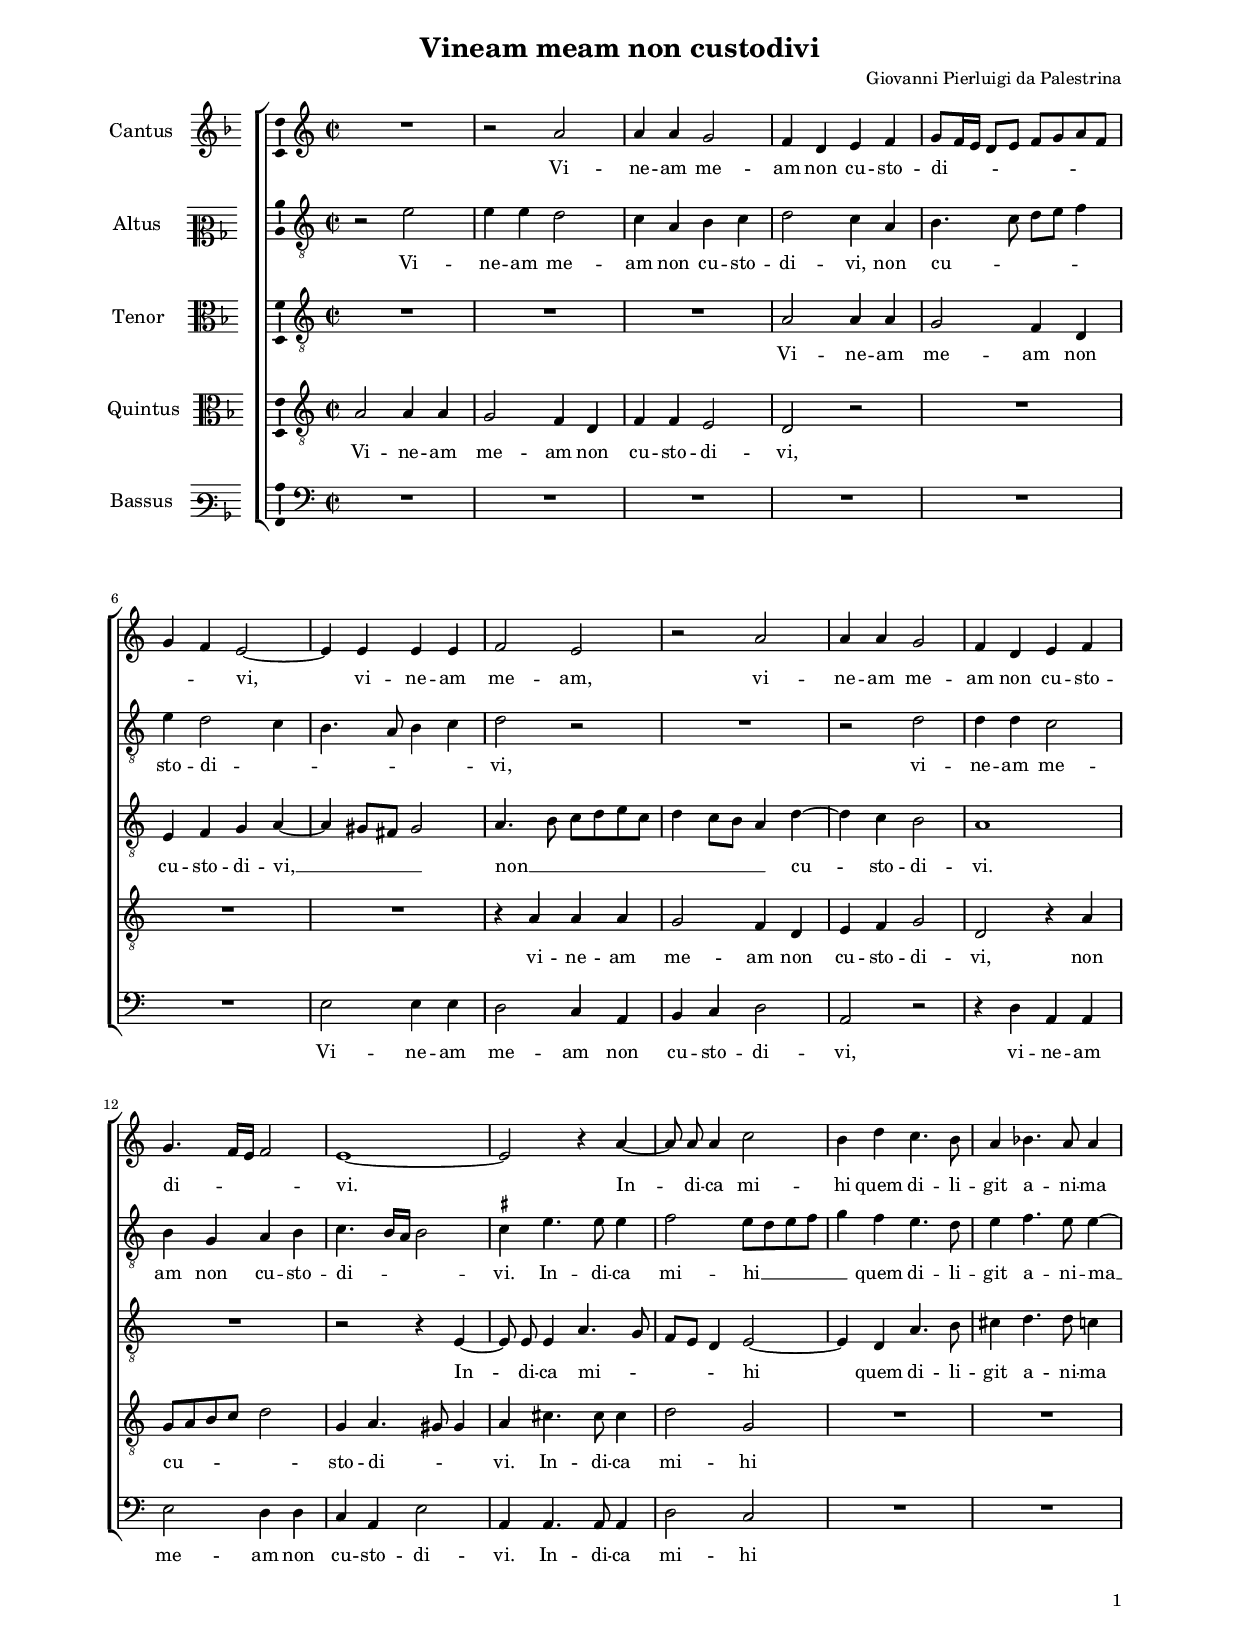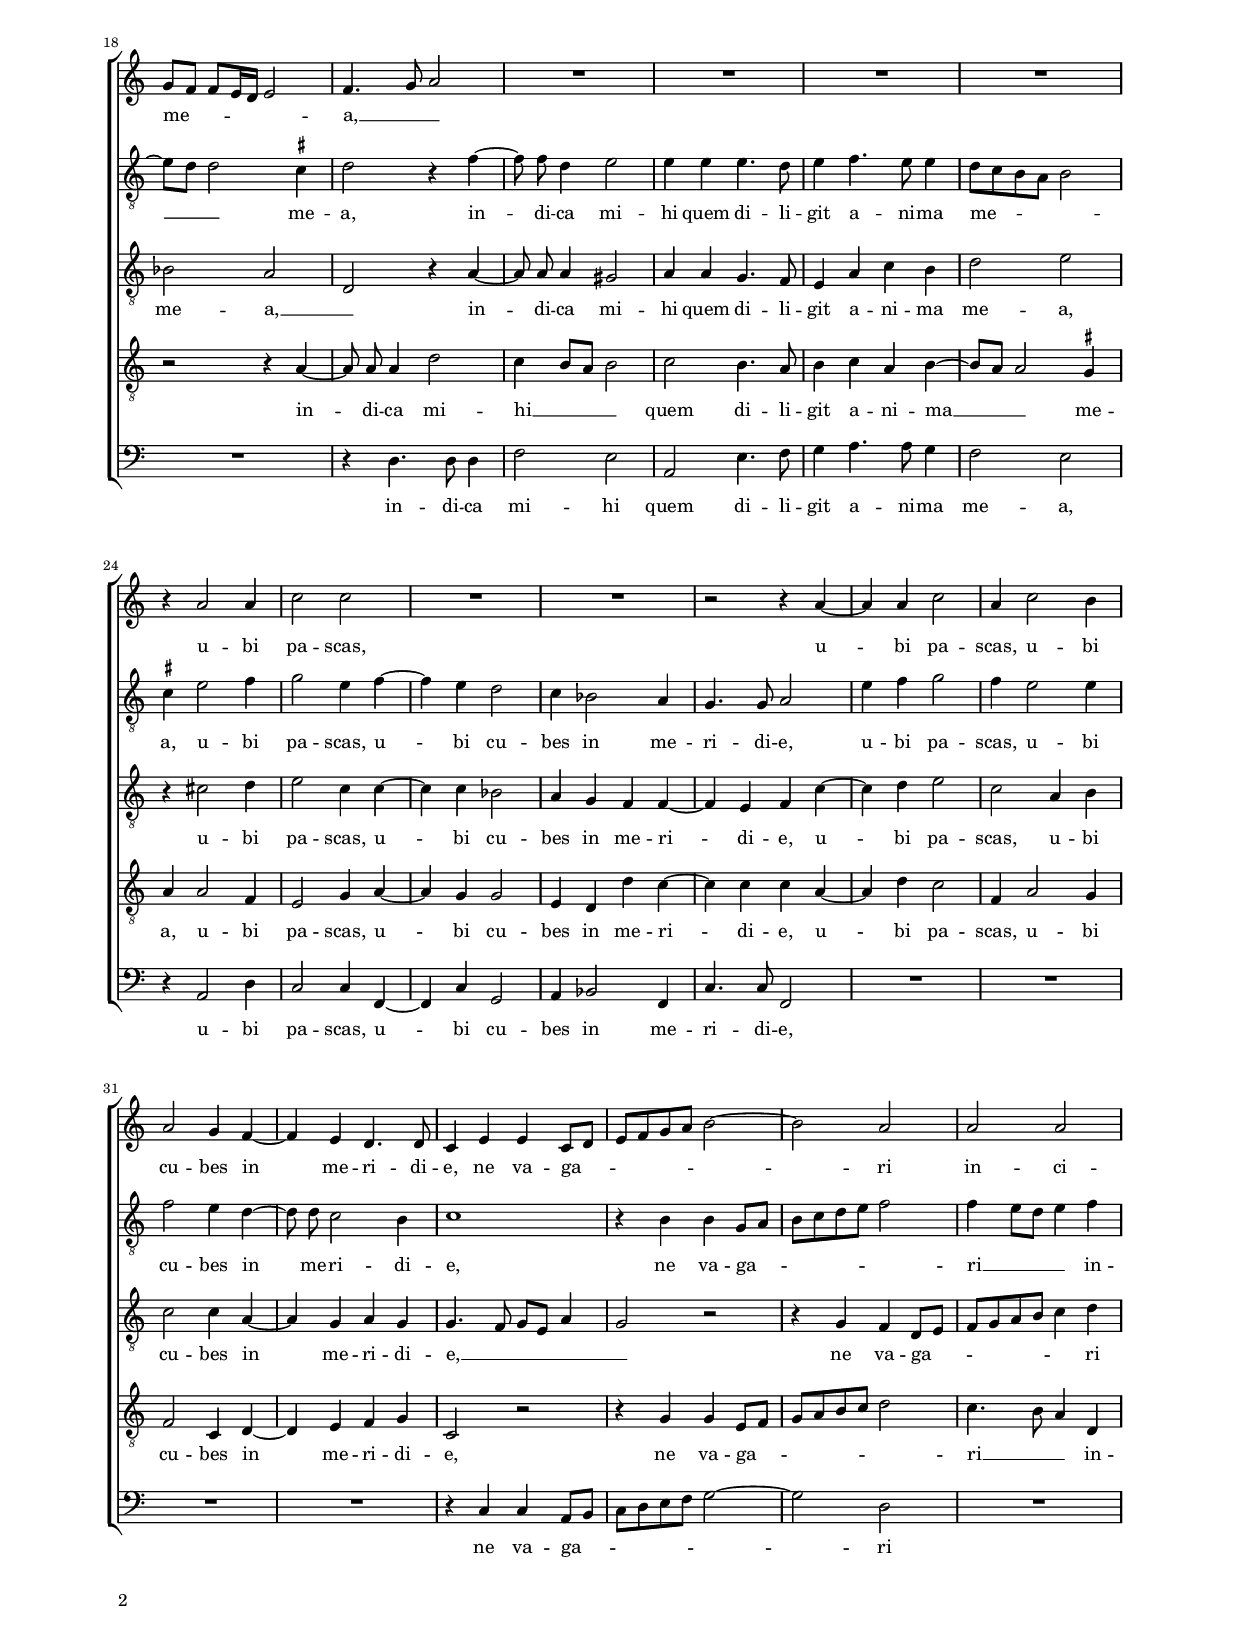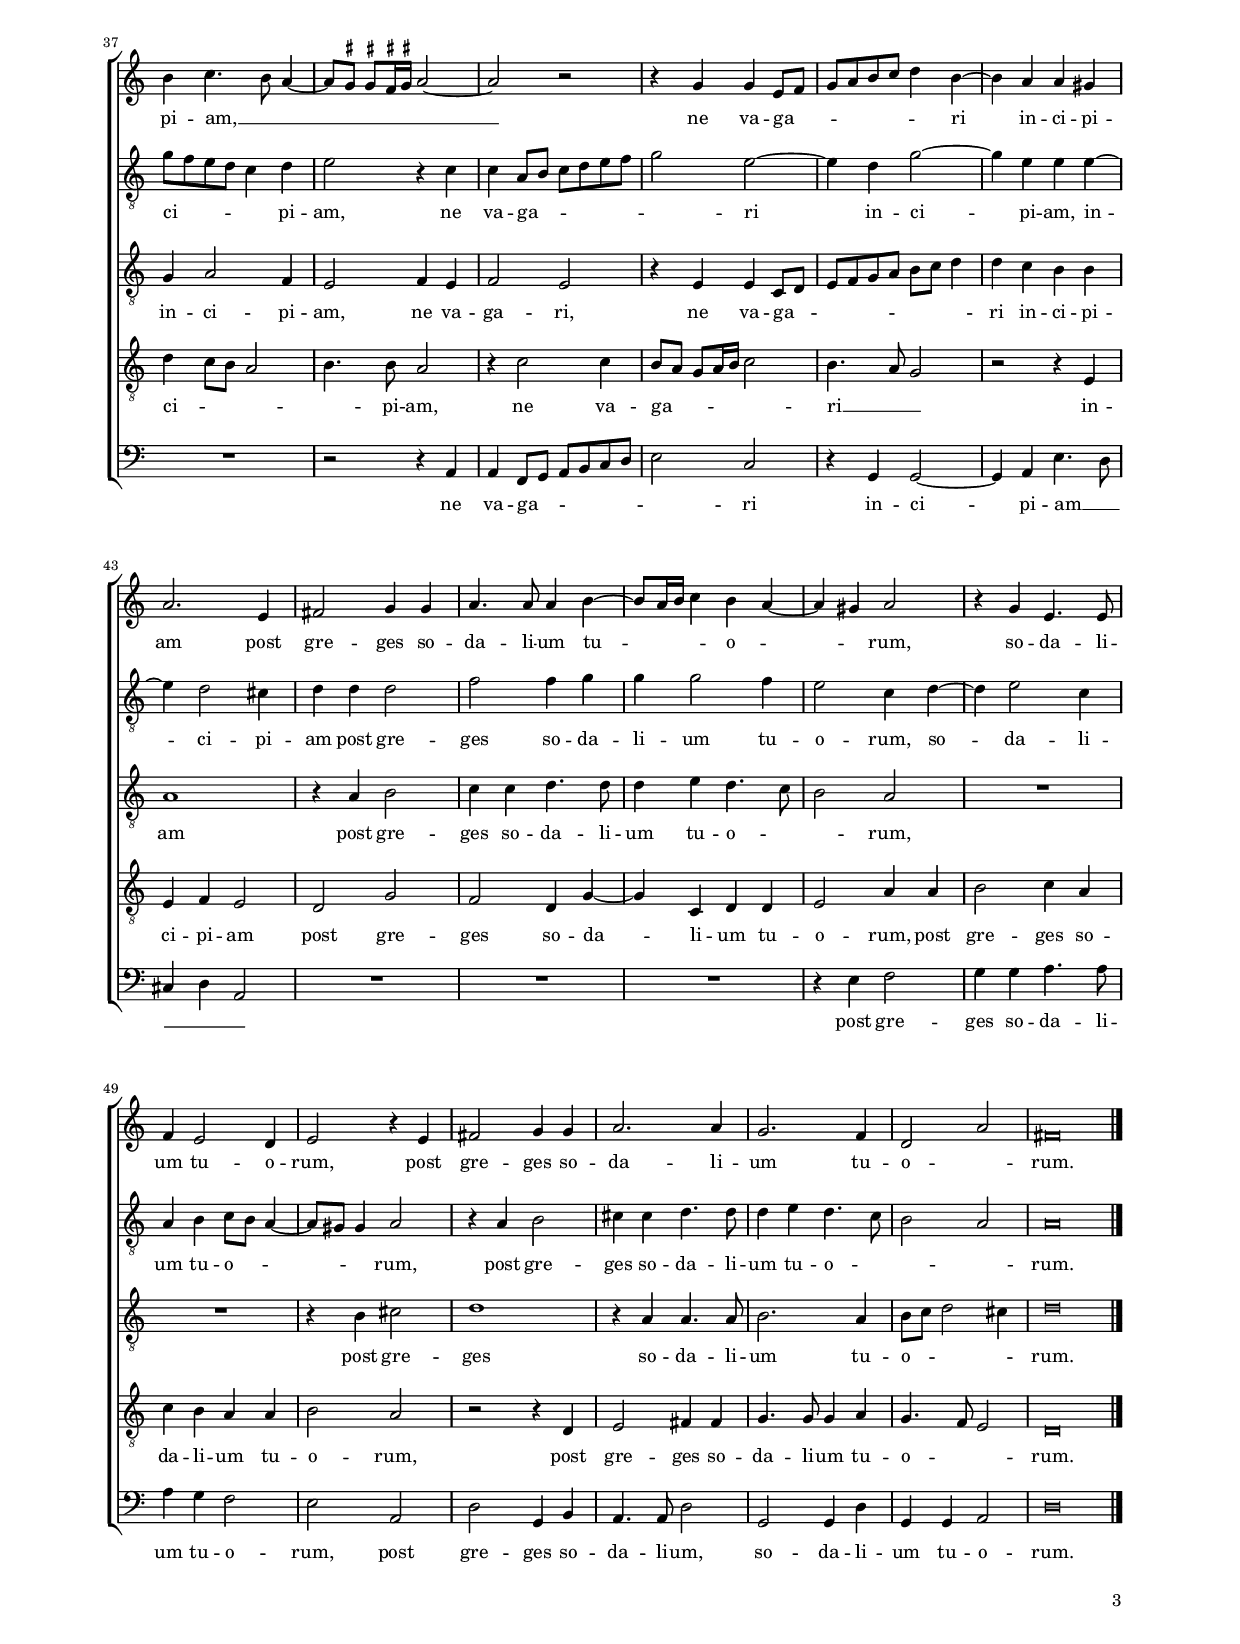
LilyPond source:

\header
{
  title="Vineam meam non custodivi"
  composer="Giovanni Pierluigi da Palestrina"
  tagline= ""
}

\version "2.24.1"
\language deutsch
#(set-global-staff-size 15)
% #(set-default-paper-size "letter")
#(ly:set-option 'point-and-click #f)


\paper
	{
	top-margin = 1.8 \cm
	bottom-margin = 1.2 \cm
	left-margin = 2 \cm
	right-margin = 2 \cm
	ragged-bottom = ##f
	ragged-last-bottom = ##f
	print-page-number = ##f
	system-system-spacing = #'((basic-distance . 17) (minimum-distance . 14) (padding . 5) (strechability . 150))
	oddFooterMarkup=\markup   \fill-line { "" \fromproperty #'page:page-number-string }
	evenFooterMarkup=\markup  \fill-line { \fromproperty #'page:page-number-string "" }
	last-bottom-spacing = #'((basic-distance . 12) (minimum-distance . 7) (padding . 4))
	systems-per-page = 3
	page-count = 3
%	min-systems-per-page = 3
	markup-system-spacing.basic-distance = #12
%	print-all-headers = ##t
%	print-first-page-number = ##t
%	first-page-number = 1
	}

	
global = {
	\key f \major
	\time 2/2
	\set Score.tempoHideNote = ##t
	\tempo 4 = 95
	\skip 1*54
	\set Score.measureLength = #(ly:make-moment 2/1)
	\skip 1*2 \bar "|."
	}

	ficta = { \once \set suggestAccidentals = ##t }

	forget = #(define-music-function (music) (ly:music?) #{
		\accidentalStyle forget
		$music
		\accidentalStyle default
		#})


incipitcantus = \markup { \score {
	{
	\set Staff.instrumentName = \markup { \fontsize #1 "Cantus" }
	\key f \major
	\clef violin
	s4 \bar ""
	}
	\layout  {
	raggedright = ##t
	indent = 1.6 \cm
	line-width = 2.2\cm
	\context { \Staff \remove Time_signature_engraver }
	\override Staff.Clef.Y-extent = #'(0 . 0)
	}} \hspace #1 }

      
incipitaltus = \markup { \score {
	{
	\set Staff.instrumentName = \markup { \fontsize #1 "Altus" }
	\key f \major
	\clef mezzosoprano
	s4 \bar ""
	}
	\layout  {
	raggedright = ##t
	indent = 1.6 \cm
	line-width = 2.2\cm
	\context { \Staff \remove Time_signature_engraver }
	\override Staff.Clef.Y-extent = #'(0 . 0)
	}} \hspace #1 }


incipittenor = \markup { \score {
	{
	\set Staff.instrumentName = \markup { \fontsize #1 "Tenor" }
	\key f \major
	\clef alto
	s4 \bar ""
	}
	\layout  {
	raggedright = ##t
	indent = 1.6 \cm
	line-width = 2.2\cm
	\context { \Staff \remove Time_signature_engraver }
	\override Staff.Clef.Y-extent = #'(0 . 0)
	}} \hspace #1 }
      
      
incipitquintus = \markup { \score {
	{
	\set Staff.instrumentName = \markup { \fontsize #1 "Quintus" }
	\key f \major
	\clef alto
	s4 \bar ""
	}
	\layout  {
	raggedright = ##t
	indent = 1.6 \cm
	line-width = 2.2\cm
	\context { \Staff \remove Time_signature_engraver }
	\override Staff.Clef.Y-extent = #'(0 . 0)
	}} \hspace #1 }
      
      
incipitbassus = \markup { \score {
	{
	\set Staff.instrumentName = \markup { \fontsize #1 "Bassus" }
	\key f \major
	\clef varbaritone
	s4 \bar ""
	}
	\layout  {
	raggedright = ##t
	indent = 1.6 \cm
	line-width = 2.2\cm
	\context { \Staff \remove Time_signature_engraver }
	\override Staff.Clef.Y-extent = #'(0 . 0)
	}} \hspace #1 }


cantus =  \relative c''
	{
	R1
	r2 d
	d4 d c2
	b4 g a b
%5
	c8[ b16 a] g8 a b[ c d b] |
	c4 b a2~
	a4 a a a
	b2 a
	r2 d
%10
	d4 d c2 |
	b4 g a b
	c4. b16 a b2
	a1~
	a2 r4 \autoBeamOff d~
%15
	d8 d \autoBeamOn d4 f2 |
	e4 g f4. e8
	d4 es4. d8 d4
	c8 b b [ a16 g] a2
	b4. c8 d2
%20
	R1 |
	R1
	R1
	R1
	r4 d2 d4
%25
	f2 f |
	R1
	R1
	r2 r4 d~
	d4 d f2
%30
	d4 f2 e4 |
	d2 c4 b~
	b4 a g4. g8
	f4 a a f8 g
	a8 b c d e2~
%35
	e2 d |
	d2 d
	e4 f4. e8 d4~
	d8 \ficta cis \ficta cis![ \ficta h16 \ficta cis!] d2~
	d2 r
%40
	r4 c c a8 b |
	c8 d e f g4 e~
	e4 d d cis
	d2. a4
	h2 c4 c
%45
	d4. d8 d4 e4~ |
	e8 d16 e f4 e d~
	d4 cis d2
	r4 c a4. a8
	b4 a2 g4
%50
	a2 r4 a |
	h2 c4 c
	d2. d4
	c2. b4
	g2 d'
%55
	h\breve |
	}


altus =  \relative c'
	{
	r2 a'
	a4 a g2
	f4 d e f
	g2 f4 d
%5
	e4. f8 g a b4 |
	a4 g2 f4
	e4. d8 e4 f
	g2 r
	R1
%10
	r2 g |
	g4 g f2
	e4 c d e
	f4. e16 d e2
	\ficta fis4 a4. a8 a4
%15
	b2 a8 g a b |
	c4 b a4. g8
	a4 b4. a8 a4~
	a8 g g2 \ficta fis4
	g2 r4 \autoBeamOff b~
%20
	b8 b \autoBeamOn g4 a2 |
	a4 a a4. g8
	a4 b4. a8 a4
	g8 f e d e2
	\ficta fis4 a2 b4
%25
	c2 a4 b~ |
	b4 a g2
	f4 es2 d4
	c4. c8 d2
	a'4 b c2
%30
	b4 a2 a4 |
	b2 a4 \autoBeamOff g~ |
	g8 g \autoBeamOn f2 e4
	f1
	r4 e e c8 d
%35
	e8 f g a b2 |
	b4 a8 g a4 b
	c8 b a g f4 g
	a2 r4 f
	f4 d8 e f g a b
%40
	c2 a~ |
	a4 g c2~
	c4 a a a~
	a4 g2 fis4
	g4 g g2
%45
	b2 b4 c |
	c4 c2 b4
	a2 f4 g~
	g4 a2 f4
	d4 e f8 e d4~
%50
	d8 cis cis4 d2 |
	r4 d e2
	fis4 fis g4. g8
	g4 a g4. f8
	e2 d
%55
	d\breve |
	}


tenor =  \relative c'
	{
	R1
	R1
	R1
	d2 d4 d
%5
	c2 b4 g |
	a4 b c d~
	d4 cis8 h cis2
	d4. e8 f g a f
	g4 f8 e d4 g~
%10
	g4 f e2 |
	d1
	R1
	r2 r4 a~
	\autoBeamOff a8 a \autoBeamOn a4 d4. c8
%15
	b8 a g4 a2~ |
	a4 g d'4. e8
	fis4 g4. g8 f4
	es2 d
	g,2 r4 d'~
%20
	\autoBeamOff d8 d \autoBeamOn d4 cis2 |
	d4 d c4. b8
	a4 d f e
	g2 a
	r4 fis2 g4
%25
	a2 f4 f~ |
	f4 f es2
	d4 c b b~
	b4 a b f'~
	f4 g a2
%30
	f2 d4 e |
	f2 f4 d~
	d4 c d c
	c4. b8 c a d4
	c2 r
%35
	r4 c b g8 a |
	b8 c d e f4 g
	c,4 d2 b4
	a2 b4 a
	b2 a
%40
	r4 a a f8 g |
	a8 b c d e8 f g4
	g4 f e e
	d1
	r4 d e2
%45
	f4 f g4. g8 |
	g4 a g4. f8
	e2 d
	R1
	R1
%50
	r4 e fis2 |
	g1
	r4 d d4. d8
	e2. d4
	e8 f g2 fis4
%55
	g\breve |
	}


quintus  =  \relative c'
	{
	d2 d4 d
	c2 b4 g
	b4 b a2
	g2 r
%5
	R1 |
	R1
	R1
	r4 d' d d
	c2 b4 g
%10
	a4 b c2 |
	g2 r4 d'
	c8 d e f g2
	c,4 d4. cis8 cis4
	d4 fis4. fis8 fis4
%15
	g2 c, |
	R1
	R1
	r2 r4 \autoBeamOff d~
	d8 d \autoBeamOn d4 g2
%20
	f4 e8 d e2 |
	f2 e4. d8
	e4 f d e~
	e8 d d2 \ficta cis4
	d4 d2 b4
%25
	a2 c4 d~ |
	d4 c c2
	a4 g g' f~
	f4 f f d~
	d4 g f2
%30
	b,4 d2 c4 |
	b2 f4 g~
	g4 a b c
	f,2 r
	r4 c' c a8 b
%35
	c8 d e f g2 |
	f4. e8 d4 g,
	g'4 f8 e d2
	e4. e8 d2
	r4 f2 f4
%40
	e8 d c[ d16 e] f2 |
	e4. d8 c2
	r2 r4 a
	a4 b a2
	g2 c
%45
	b2 g4 c~ |
	c4 f, g g
	a2 d4 d
	e2 f4 d
	f4 e d d
%50
	e2 d |
	r2 r4 g,
	a2 h4 h
	c4. c8 c4 d
	c4. b8 a2
%55
	g\breve |
	}


bassus  =  \relative c
	{
	R1
	R1
	R1
	R1
%5
	R1 |
	R1
	a'2 a4 a
	g2 f4 d
	e4 f g2
%10
	d2 r |
	r4 g d d
	a'2 g4 g
	f4 d a'2
	d,4 d4. d8 d4
%15
	g2 f |
	R1
	R1
	R1
	r4 g4. g8 g4
%20
	b2 a |
	d,2 a'4. b8
	c4 d4. d8 c4
	b2 a
	r4 d,2 g4
%25
	f2 f4 b,~ |
	b4 f' c2
	d4 es2 b4
	f'4. f8 b,2
	R1
%30
	R1 |
	R1
	R1
	r4 f' f d8 e
	f8 g a b c2~
%35
	c2 g |
	R1
	R1
	r2 r4 d
	d4 b8 c d e f g
%40
	a2 f |
	r4 c c2~
	c4 d a'4. g8
	fis4 g d2
	R1
%45
	R1 |
	R1
	r4 a' b2
	c4 c d4. d8
	d4 c b2
%50
	a2 d, |
	g2 c,4 e
	d4. d8 g2
	c,2 c4 g'
	c,4 c d2
%55
	g\breve |
	}


lyricscantus = \lyricmode {
	Vi -- ne -- am me -- am non cu -- sto -- di -- _ _ _ _ _ _ _ _ _ _ vi,
	vi -- ne -- am me -- am,
	vi -- ne -- am me -- am non cu -- sto -- di -- _ _ _ vi.
	In -- di -- ca mi -- hi quem di -- li -- git a -- ni -- ma me -- _ _ _ _ _ a, __ _ _
	u -- bi pa -- scas,
	u -- bi pa -- scas, u -- bi cu -- bes in me -- ri -- di -- e,
	ne va -- ga -- _ _ _ _ _ _ ri in -- ci -- pi -- am, __ _ _ _ _ _ _ _
	ne va -- ga -- _ _ _ _ _ _ ri in -- ci -- pi -- am
	post gre -- ges 
	so -- da -- li -- um tu -- _ _ _ o -- _ _ rum,
	so -- da -- li -- um tu -- o -- rum,
	post gre -- ges
	so -- da -- li -- um tu -- o -- _ rum.
	}


lyricsaltus = \lyricmode {
	Vi -- ne -- am me -- am non cu -- sto -- di -- vi,
	non cu -- _ _ _ _ sto -- di -- _ _ _ _ _ vi,
	vi -- ne -- am me -- am non cu -- sto -- di -- _ _ _ vi.
	In -- di -- ca mi -- hi __ _ _ _ _ quem di -- li -- git a -- ni -- ma __ _ _ me -- a,
	in -- di -- ca mi -- hi quem di -- li -- git a -- ni -- ma me -- _ _ _ _ a,
	u -- bi pa -- scas, u -- bi cu -- bes in me -- ri -- di -- e,
	u -- bi pa -- scas, u -- bi cu -- bes in me -- ri -- di -- e,
	ne va -- ga -- _ _ _ _ _ _ ri __ _ _ _ in -- ci -- _ _ _ _ pi -- am,
	ne va -- ga -- _ _ _ _ _ _ ri in -- ci -- pi -- am,
	in -- ci -- pi -- am
	post gre -- ges 
	so -- da -- li -- um tu -- o -- rum,
	so -- da -- li -- um tu -- o -- _ _ _ _ rum,
	post gre -- ges
	so -- da -- li -- um tu -- o -- _ _ _ rum.
	}


lyricstenor = \lyricmode {
	Vi -- ne -- am me -- am non cu -- sto -- di -- vi, __ _ _ _ 
	non __ _ _ _ _ _ _ _ _ _ cu -- sto -- di -- vi.
	In -- di -- ca mi -- _ _ _ _ hi quem di -- li -- git a -- ni -- ma me -- a, __ _
	in -- di -- ca mi -- hi quem di -- li -- git a -- ni -- ma me -- a,
	u -- bi pa -- scas, u -- bi cu -- bes in me -- ri -- di -- e,
	u -- bi pa -- scas, u -- bi cu -- bes in me -- ri -- di -- e, __ _ _ _ _ _
	ne va -- ga -- _ _ _ _ _ _ ri in -- ci -- pi -- am,
	ne va -- ga -- ri,
	ne va -- ga -- _ _ _ _ _ _ _ _ ri in -- ci -- pi -- am
	post gre -- ges 
	so -- da -- li -- um tu -- o -- _ _ rum,
	post gre -- ges
	so -- da -- li -- um tu -- o -- _ _ _ rum.
	}


lyricsquintus = \lyricmode {
	Vi -- ne -- am me -- am non cu -- sto -- di -- vi,
	vi -- ne -- am me -- am non cu -- sto -- di -- vi,
	non cu -- _ _ _ _ sto -- di -- _ _ vi.
	In -- di -- ca mi -- hi
	in -- di -- ca mi -- hi __ _ _ _ quem di -- li -- git a -- ni -- ma __ _ _ me -- a,
	u -- bi pa -- scas, u -- bi cu -- bes in me -- ri -- di -- e,
	u -- bi pa -- scas, u -- bi cu -- bes in me -- ri -- di -- e,
	ne va -- ga -- _ _ _ _ _ _ ri __ _ _ in -- ci -- _ _ _ _ pi -- am,
	ne va -- ga -- _ _ _ _ _ ri __ _ _ in -- ci -- pi -- am
	post gre -- ges 
	so -- da -- li -- um tu -- o -- rum,
	post gre -- ges
	so -- da -- li -- um tu -- o -- rum,
	post gre -- ges
	so -- da -- li -- um tu -- o -- _ _ rum.
	}


lyricsbassus = \lyricmode {
	Vi -- ne -- am me -- am non cu -- sto -- di -- vi,
	vi -- ne -- am me -- am non cu -- sto -- di -- vi.
	In -- di -- ca mi -- hi
	in -- di -- ca mi -- hi quem di -- li -- git a -- ni -- ma me -- a,
	u -- bi pa -- scas, u -- bi cu -- bes in me -- ri -- di -- e,
	ne va -- ga -- _ _ _ _ _ _ ri
	ne va -- ga -- _ _ _ _ _ _ ri in -- ci -- pi -- am __ _ _ _ _
	post gre -- ges 
	so -- da -- li -- um tu -- o -- rum,
	post gre -- ges
	so -- da -- li -- um,
	so -- da -- li -- um tu -- o -- rum.
	}


\score
{  
	\transpose f c {
	\new ChoirStaff \with { \override StaffGrouper.staff-staff-spacing.basic-distance = #12 }
	<<

	\new Staff << \global
	\new Voice="v1" {
		\set Staff.instrumentName=\incipitcantus
%		\set Staff.instrumentName= "S"
		\set Staff.midiInstrument = "reed organ"
		\clef violin
		\cantus }
	\new Lyrics \lyricsto "v1" {\lyricscantus }
	>>


	\new Staff << \global
	\new Voice="v2" {
		\set Staff.instrumentName=\incipitaltus
%		\set Staff.instrumentName= "A"
		\set Staff.midiInstrument = "reed organ"
		\clef "G_8" % violin
		\altus}
	\new Lyrics \lyricsto "v2" {\lyricsaltus }
	>>


	\new Staff << \global
	\new Voice="v3" {
		\set Staff.instrumentName=\incipittenor
%		\set Staff.instrumentName= "T"
		\set Staff.midiInstrument = "reed organ"
		\clef "G_8"
		\tenor }
	\new Lyrics \lyricsto "v3" {\lyricstenor }
	>>


	\new Staff << \global
	\new Voice="v5" {
		\set Staff.instrumentName=\incipitquintus
%		\set Staff.instrumentName= "Q"
		\set Staff.midiInstrument = "reed organ"
		\clef "G_8"
		\quintus}
	\new Lyrics \lyricsto "v5" {\lyricsquintus }
	>>


	\new Staff << \global
	\new Voice="v4" {
		\set Staff.instrumentName=\incipitbassus
%		\set Staff.instrumentName= "B"
		\set Staff.midiInstrument = "reed organ"
		\clef bass 
		\bassus }
	\new Lyrics \lyricsto "v4" {\lyricsbassus}
	>>

	>>
	} % transpose

	\layout
	{
	indent = 2.5\cm
	\context { \Lyrics \override VerticalAxisGroup.nonstaff-relatedstaff-spacing.padding = #1.4 }
%	\context { \Lyrics \override LyricText.font-size = #1 }
	\context { \Staff \override TimeSignature.break-visibility = #end-of-line-invisible }
	\context { \Staff \consists Ambitus_engraver }
	\context { \Score \override BarNumber.padding = #2 }
	\context { \Voice \override NoteHead.style = #'baroque }
	}

\midi
	{
	
	}

}


% EOF
